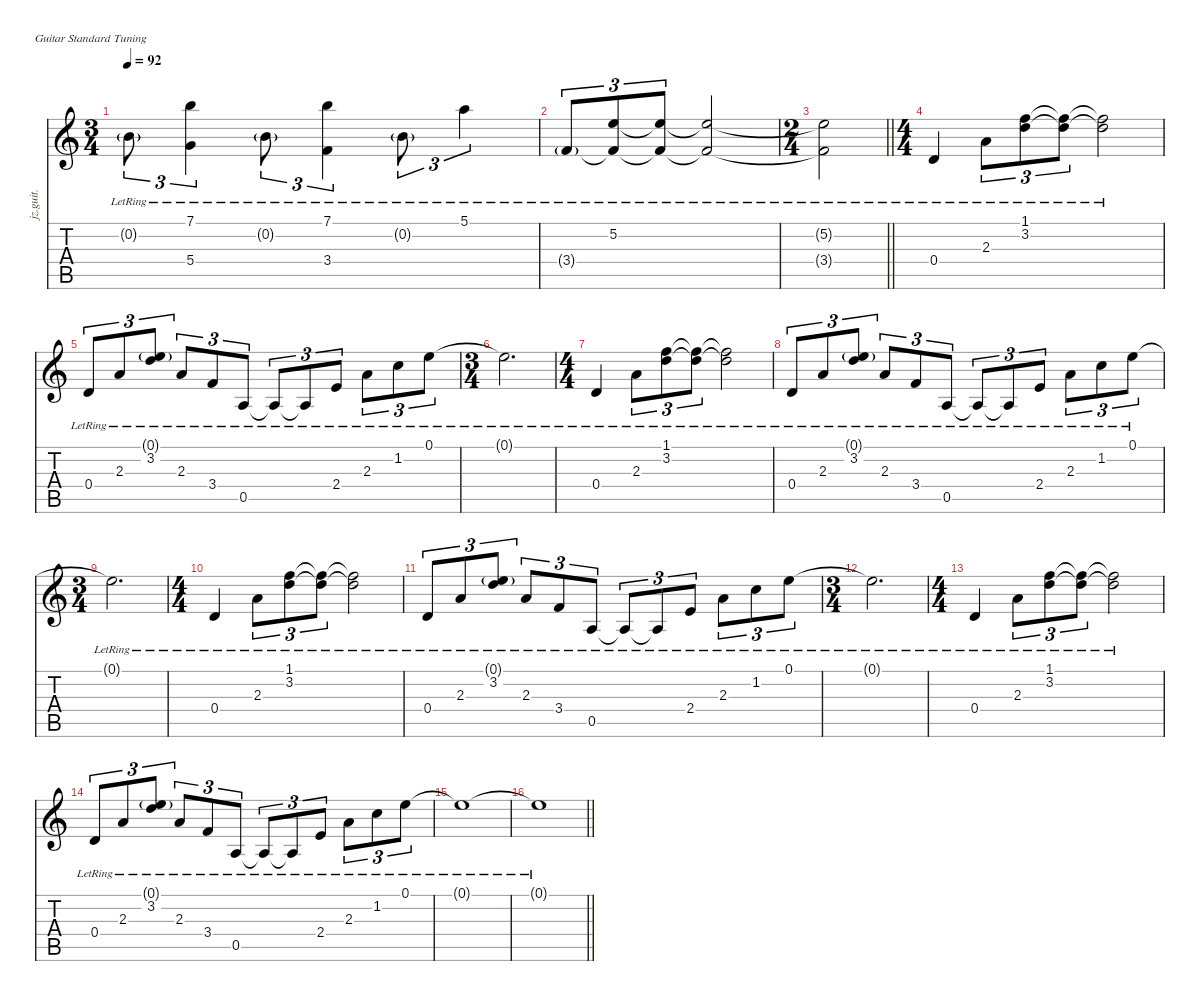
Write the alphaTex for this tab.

\defaultSystemsLayout 4
\hideDynamics
\bracketExtendMode nobrackets
\otherSystemsTrackNameOrientation horizontal
\track ("Mikael Akerfeldt (Clean Jazz)" "jz.guit.") {instrument electricguitarjazz}
\staff {score tabs}
\tuning (E4 B3 G3 D3 A2 E2)
\ts (3 4)
\tempo 92
\clef g2
\ks c
0.2{g lr}.8{tu (3 2) dy mf beam Down} (7.1{lr} 5.4{lr}).4{tu (3 2) dy f beam Down} 0.2{g lr}.8{tu (3 2) dy mf beam Down} (7.1{lr} 3.4{lr}).4{tu (3 2) dy f beam Down} 0.2{g lr}.8{tu (3 2) dy mf beam Down} 5.1{lr}.4{tu (3 2) dy f beam Down} |
3.4{g lr}.8{tu (3 2) dy mf beam Up} (5.2{lr} 3.4{lr t}).8{tu (3 2) dy f beam Up} (5.2{lr t} 3.4{lr t}).8{tu (3 2) beam Up} (5.2{lr t} 3.4{lr t}).2{beam Up} |
\ts (2 4)
\beaming (8 2 2)
\barLineRight lightlight
(5.2{lr t} 3.4{lr t}).2{beam Down} |
\ts (4 4)
\beaming (8 2 2 2 2)
\section ("" "")
0.4{lr}.4{beam Up} 2.3{lr}.8{tu (3 2) beam Down} (1.1{lr} 3.2{lr}).8{tu (3 2) beam Down} (1.1{lr t} 3.2{lr t}).8{tu (3 2) beam Down} (1.1{lr t} 3.2{lr t}).2{beam Down} |
0.4{lr}.8{tu (3 2) beam Up} 2.3{lr}.8{tu (3 2) beam Up} (0.1{g lr} 3.2{lr}).8{tu (3 2) beam Up} 2.3{lr}.8{tu (3 2) beam Up} 3.4{lr}.8{tu (3 2) beam Up} 0.5{lr}.8{tu (3 2) beam Up} 0.5{lr t}.8{tu (3 2) beam Up} 0.5{lr t}.8{tu (3 2) beam Up} 2.4{lr}.8{tu (3 2) beam Up} 2.3{lr}.8{tu (3 2) beam Down} 1.2{lr}.8{tu (3 2) beam Down} 0.1{lr}.8{tu (3 2) beam Down} |
\ts (3 4)
\beaming (8 2 2 2)
0.1{lr t}.2{d beam Down} |
\ts (4 4)
\beaming (8 2 2 2 2)
0.4{lr}.4{beam Up} 2.3{lr}.8{tu (3 2) beam Down} (1.1{lr} 3.2{lr}).8{tu (3 2) beam Down} (1.1{lr t} 3.2{lr t}).8{tu (3 2) beam Down} (1.1{lr t} 3.2{lr t}).2{beam Down} |
0.4{lr}.8{tu (3 2) beam Up} 2.3{lr}.8{tu (3 2) beam Up} (0.1{g lr} 3.2{lr}).8{tu (3 2) beam Up} 2.3{lr}.8{tu (3 2) beam Up} 3.4{lr}.8{tu (3 2) beam Up} 0.5{lr}.8{tu (3 2) beam Up} 0.5{lr t}.8{tu (3 2) beam Up} 0.5{lr t}.8{tu (3 2) beam Up} 2.4{lr}.8{tu (3 2) beam Up} 2.3{lr}.8{tu (3 2) beam Down} 1.2{lr}.8{tu (3 2) beam Down} 0.1{lr}.8{tu (3 2) beam Down} |
\ts (3 4)
\beaming (8 2 2 2)
0.1{lr t}.2{d beam Down} |
\ts (4 4)
\beaming (8 2 2 2 2)
0.4{lr}.4{beam Up} 2.3{lr}.8{tu (3 2) beam Down} (1.1{lr} 3.2{lr}).8{tu (3 2) beam Down} (1.1{lr t} 3.2{lr t}).8{tu (3 2) beam Down} (1.1{lr t} 3.2{lr t}).2{beam Down} |
0.4{lr}.8{tu (3 2) beam Up} 2.3{lr}.8{tu (3 2) beam Up} (0.1{g lr} 3.2{lr}).8{tu (3 2) beam Up} 2.3{lr}.8{tu (3 2) beam Up} 3.4{lr}.8{tu (3 2) beam Up} 0.5{lr}.8{tu (3 2) beam Up} 0.5{lr t}.8{tu (3 2) beam Up} 0.5{lr t}.8{tu (3 2) beam Up} 2.4{lr}.8{tu (3 2) beam Up} 2.3{lr}.8{tu (3 2) beam Down} 1.2{lr}.8{tu (3 2) beam Down} 0.1{lr}.8{tu (3 2) beam Down} |
\ts (3 4)
\beaming (8 2 2 2)
0.1{lr t}.2{d beam Down} |
\ts (4 4)
\beaming (8 2 2 2 2)
0.4{lr}.4{beam Up} 2.3{lr}.8{tu (3 2) beam Down} (1.1{lr} 3.2{lr}).8{tu (3 2) beam Down} (1.1{lr t} 3.2{lr t}).8{tu (3 2) beam Down} (1.1{lr t} 3.2{lr t}).2{beam Down} |
0.4{lr}.8{tu (3 2) beam Up} 2.3{lr}.8{tu (3 2) beam Up} (0.1{g lr} 3.2{lr}).8{tu (3 2) beam Up} 2.3{lr}.8{tu (3 2) beam Up} 3.4{lr}.8{tu (3 2) beam Up} 0.5{lr}.8{tu (3 2) beam Up} 0.5{lr t}.8{tu (3 2) beam Up} 0.5{lr t}.8{tu (3 2) beam Up} 2.4{lr}.8{tu (3 2) beam Up} 2.3{lr}.8{tu (3 2) beam Down} 1.2{lr}.8{tu (3 2) beam Down} 0.1{lr}.8{tu (3 2) beam Down} |
0.1{lr t}.1{beam Down} |
\barLineRight lightlight
0.1{lr t}.1{beam Down}
